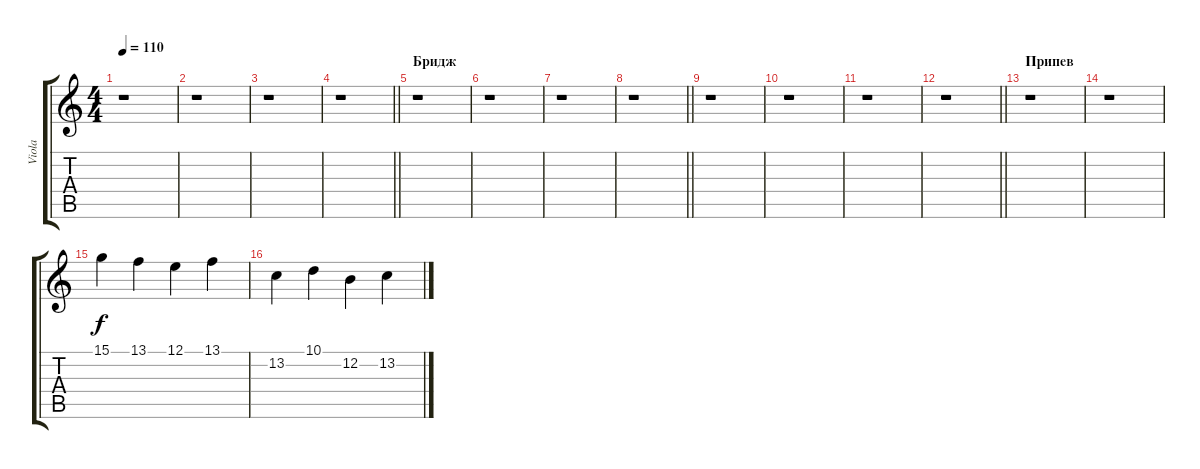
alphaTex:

\track ("Viola" "Viola") {instrument stringensemble1}
\staff {score tabs}
\tuning (E4 B3 G3 D3 A2 E2) {hide}
\ts (4 4)
\tempo 110
\clef g2
\ks c
r.1{dy f} |
r.1 |
r.1 |
\barLineRight lightlight
r.1 |
\section ("" "Бридж")
r.1 |
r.1 |
r.1 |
\barLineRight lightlight
r.1 |
r.1 |
r.1 |
r.1 |
\barLineRight lightlight
r.1 |
\section ("" "Припев")
r.1 |
r.1 |
15.1.4 13.1.4 12.1.4 13.1.4 |
13.2.4 10.1.4 12.2.4 13.2.4
